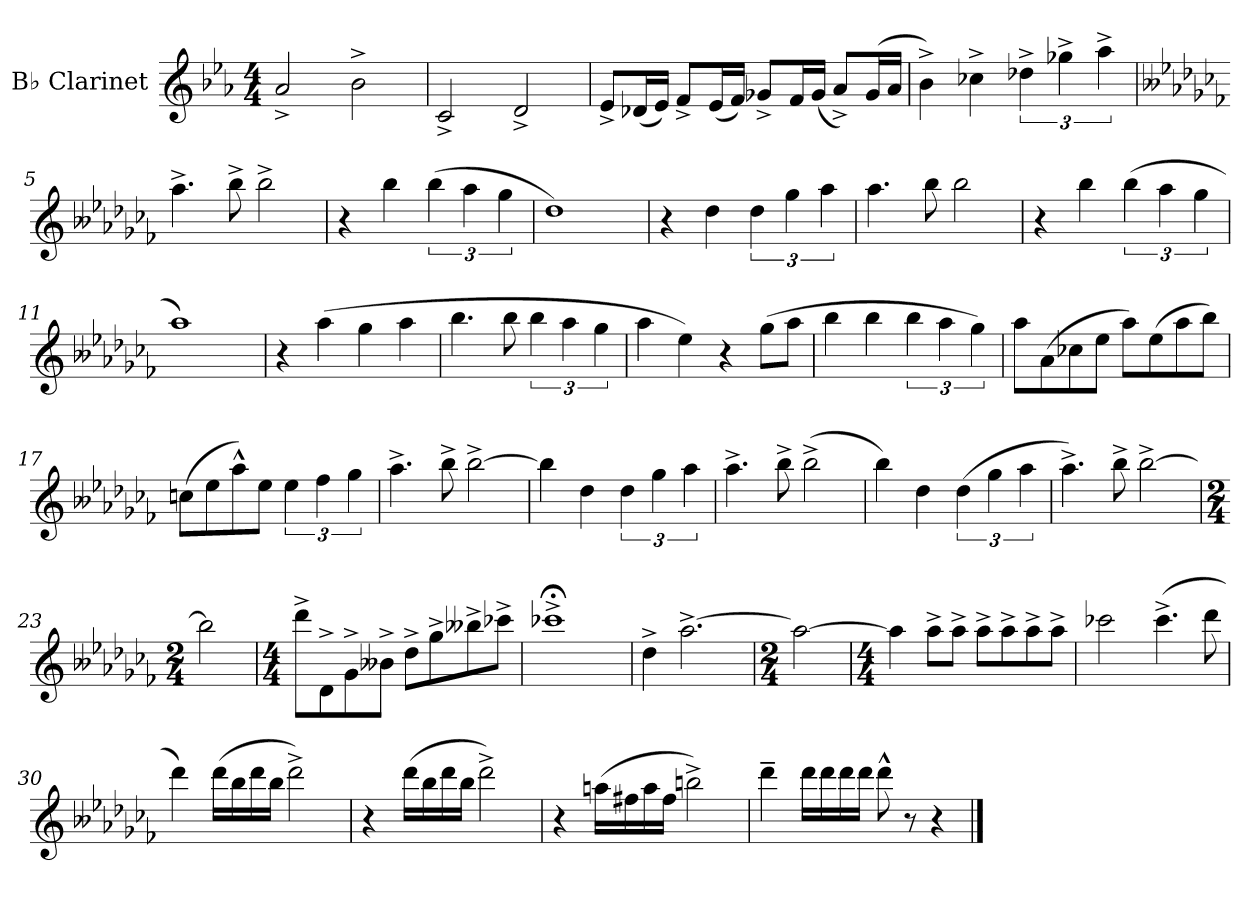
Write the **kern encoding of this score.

**kern
*part1
*staff1
*I"B♭ Clarinet
*I'B♭ Cl.
*clefG2
*ITrd1c2
*k[b-e-a-d-g-]
*M4/4
=1
2g-^/
2a-^\
=2
2B-^/
2c^/
=3
8d-^/L
(16c-X/L
16d-/JJ)
8e-^/L
(16d-/L
16e-/JJ)
8f-X^/L
16e-/L
(16f-/JJ
8g-^/L)
(16f-/L
16g-/JJ
=4
4a-^\)
4b--X^\
6cc-X^\
6ff-X^\
6gg-^\
=5
*k[b--e-a-d-g-c-f-]
4.gg-^\
8aa-^\
2aa-^\
=6
4r
4aa-\
(6aa-\
6gg-\
6ff-\
!!LO:LB:g=z
=7
1cc-)
=8
4r
4cc-\
6cc-\
6ff-\
6gg-\
=9
4.gg-\
8aa-\
2aa-\
=10
4r
4aa-\
(6aa-\
6gg-\
6ff-\
=11
1gg-)
=12
4r
(4gg-\
4ff-\
4gg-\
=13
4.aa-\
8aa-\
6aa-\
6gg-\
6ff-\
=14
4gg-\
4dd-\)
4r
(8ff-\L
8gg-\J
!!LO:LB:g=z
=15
4aa-\
4aa-\
6aa-\
6gg-\
6ff-\)
=16
8gg-\L
(8g-\
8b--\
8dd-\J
8gg-\L)
(8dd-\
8gg-\
8aa-\J)
=17
(8b-X\L
8dd-\
8gg-^^\)
8dd-\J
6dd-\
6ee-\
6ff-\
=18
4.gg-^\
8aa-^\
[2aa-^\
=19
4aa-\]
4cc-\
6cc-\
6ff-\
6gg-\
=20
4.gg-^\
8aa-^\
(2aa-^\
!!LO:LB:g=z
=21
4aa-\)
4cc-\
(6cc-\
6ff-\
6gg-\
=22
4.gg-^\)
8aa-^\
[2aa-^\
=23
*M2/4
2aa-\]
=24
*M4/4
8ccc-^\L
8c-^\
8f-^\
8a--X^\J
8cc-^\L
8ff-^\
8aa--X^\
8bb--X^\J
=25
1bb--X;<^
=26
4cc-^\
[2.gg-^\
=27
*M2/4
2gg-\_
!!LO:LB:g=z
=28
*M4/4
4gg-\]
8gg-^\L
8gg-^\J
8gg-^\L
8gg-^\
8gg-^\
8gg-^\J
=29
2bb--X\
(4.bb--^\
8ccc-\
=30
4ccc-\)
(16ccc-\LL
16aa-\
16ccc-\
16aa-\JJ
2ccc-^\)
=31
4r
(16ccc-\LL
16aa-\
16ccc-\
16aa-\JJ
2ccc-^\)
=32
4r
(16ggn\LL
16een\
16gg\
16ee\JJ
2aan^\)
!!LO:LB:g=z
=33
4ccc-~\
16ccc-\LL
16ccc-\
16ccc-\
16ccc-\JJ
8ccc-^^\
8r
4r
==
*-
